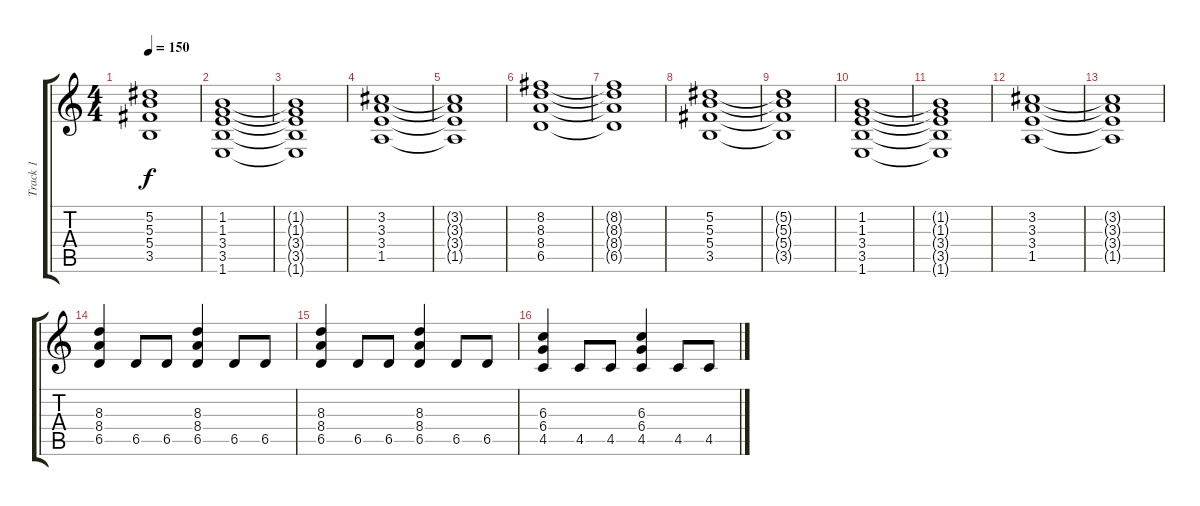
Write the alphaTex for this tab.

\track ("Track 1" "Track 1") {instrument distortionguitar}
\staff {score tabs}
\tuning (Eb4 Bb3 Gb3 Db3 Ab2 Eb2) {hide}
\ts (4 4)
\tempo 150
\clef g2
\ks c
(5.2{t} 5.3{t} 5.4{t} 3.5{t}).1{dy f} |
(1.2 1.3 3.4 3.5 1.6).1 |
(1.2{t} 1.3{t} 3.4{t} 3.5{t} 1.6{t}).1 |
(3.2 3.3 3.4 1.5).1 |
(3.2{t} 3.3{t} 3.4{t} 1.5{t}).1 |
(8.2 8.3 8.4 6.5).1 |
(8.2{t} 8.3{t} 8.4{t} 6.5{t}).1 |
(5.2 5.3 5.4 3.5).1 |
(5.2{t} 5.3{t} 5.4{t} 3.5{t}).1 |
(1.2 1.3 3.4 3.5 1.6).1 |
(1.2{t} 1.3{t} 3.4{t} 3.5{t} 1.6{t}).1 |
(3.2 3.3 3.4 1.5).1 |
(3.2{t} 3.3{t} 3.4{t} 1.5{t}).1 |
(8.3 8.4 6.5).4 6.5.8 6.5.8 (8.3 8.4 6.5).4 6.5.8 6.5.8 |
(8.3 8.4 6.5).4 6.5.8 6.5.8 (8.3 8.4 6.5).4 6.5.8 6.5.8 |
(6.3 6.4 4.5).4 4.5.8 4.5.8 (6.3 6.4 4.5).4 4.5.8 4.5.8
